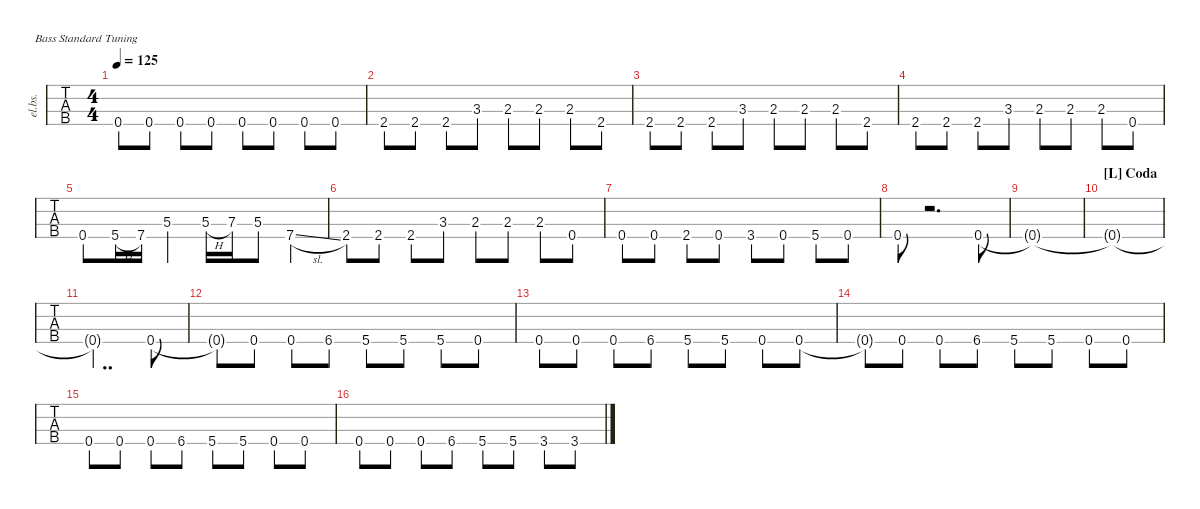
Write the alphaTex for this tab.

\defaultSystemsLayout 4
\hideDynamics
\bracketExtendMode nobrackets
\otherSystemsTrackNameOrientation horizontal
\track ("Bass" "el.bs.") {defaultSystemsLayout 4 multiBarRest instrument electricbassfinger}
\staff {tabs}
\tuning (G2 D2 A1 E1)
\ts (4 4)
\tempo 125
\clef f4
\ks c
0.4.8{dy mf} 0.4.8 0.4.8 0.4.8 0.4.8 0.4.8 0.4.8 0.4.8 |
2.4{acc #}.8 2.4{acc #}.8 2.4{acc #}.8 3.3.8 2.3.8 2.3.8 2.3.8 2.4{acc #}.8 |
2.4{acc #}.8 2.4{acc #}.8 2.4{acc #}.8 3.3.8 2.3.8 2.3.8 2.3.8 2.4{acc #}.8 |
2.4{acc #}.8 2.4{acc #}.8 2.4{acc #}.8 3.3.8 2.3.8 2.3.8 2.3.8 0.4.8 |
0.4.8 5.4{h}.16 7.4.16 5.3.4 5.3{h}.16 7.3.16 5.3.8 7.4{sl}.4 |
2.4{acc #}.8 2.4{acc #}.8 2.4{acc #}.8 3.3.8 2.3.8 2.3.8 2.3.8 0.4.8 |
0.4.8 0.4.8 2.4{acc #}.8 0.4.8 3.4.8 0.4.8 5.4.8 0.4.8 |
0.4.8 r.2{d} 0.4.8 |
0.4{t}.1 |
\section ("L" "Coda")
0.4{t}.1 |
0.4{t}.2{dd} 0.4.8 |
0.4{t}.8 0.4.8 0.4.8 6.4{acc #}.8 5.4.8 5.4.8 5.4.8 0.4.8 |
0.4.8 0.4.8 0.4.8 6.4{acc #}.8 5.4.8 5.4.8 0.4.8 0.4.8 |
0.4{t}.8 0.4.8 0.4.8 6.4{acc #}.8 5.4.8 5.4.8 0.4.8 0.4.8 |
0.4.8 0.4.8 0.4.8 6.4{acc #}.8 5.4.8 5.4.8 0.4.8 0.4.8 |
0.4.8 0.4.8 0.4.8 6.4{acc #}.8 5.4.8 5.4.8 3.4{ac st}.8 3.4{ac}.8
